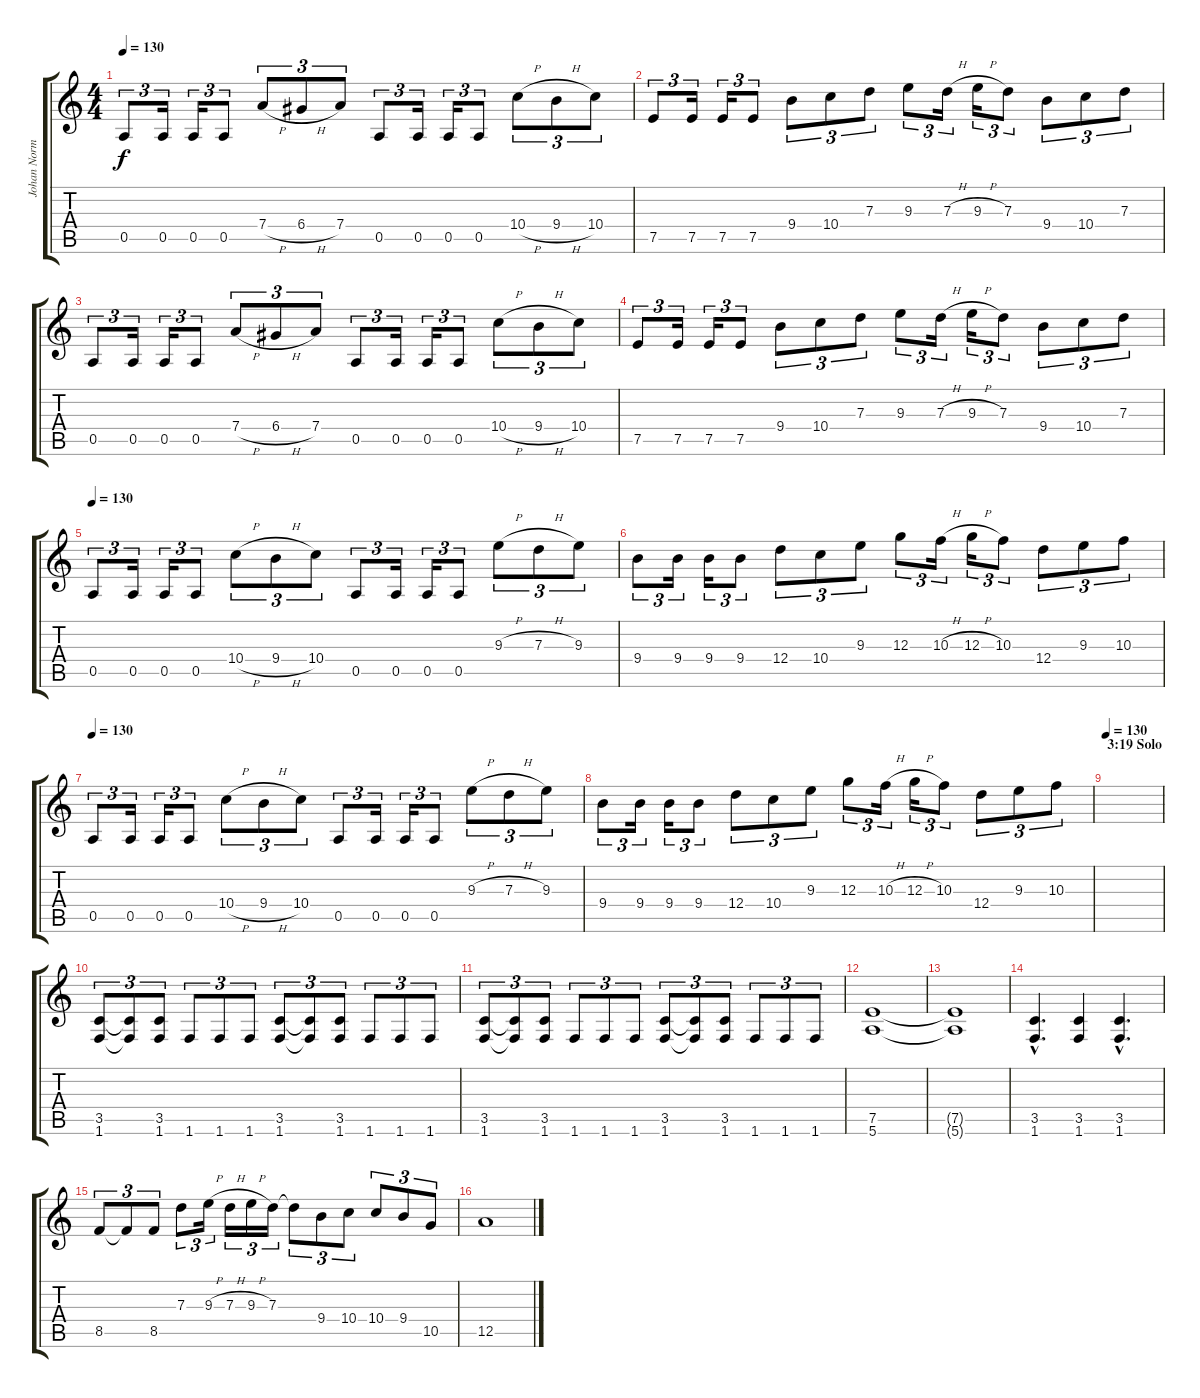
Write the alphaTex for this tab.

\track ("Johan Norman" "Johan Norm") {instrument distortionguitar}
\staff {score tabs}
\tuning (E4 B3 G3 D3 A2 E2) {hide}
\ts (4 4)
\tempo 130
\clef g2
\ks c
0.5.8{tu (3 2) dy f balance 8} 0.5.16{tu (3 2)} 0.5.16{tu (3 2)} 0.5.8{tu (3 2)} 7.4{h}.8{tu (3 2)} 6.4{h}.8{tu (3 2)} 7.4.8{tu (3 2)} 0.5.8{tu (3 2)} 0.5.16{tu (3 2)} 0.5.16{tu (3 2)} 0.5.8{tu (3 2)} 10.4{h}.8{tu (3 2)} 9.4{h}.8{tu (3 2)} 10.4.8{tu (3 2)} |
7.5.8{tu (3 2)} 7.5.16{tu (3 2)} 7.5.16{tu (3 2)} 7.5.8{tu (3 2)} 9.4.8{tu (3 2)} 10.4.8{tu (3 2)} 7.3.8{tu (3 2)} 9.3.8{tu (3 2)} 7.3{h}.16{tu (3 2)} 9.3{h}.16{tu (3 2)} 7.3.8{tu (3 2)} 9.4.8{tu (3 2)} 10.4.8{tu (3 2)} 7.3.8{tu (3 2)} |
0.5.8{tu (3 2)} 0.5.16{tu (3 2)} 0.5.16{tu (3 2)} 0.5.8{tu (3 2)} 7.4{h}.8{tu (3 2)} 6.4{h}.8{tu (3 2)} 7.4.8{tu (3 2)} 0.5.8{tu (3 2)} 0.5.16{tu (3 2)} 0.5.16{tu (3 2)} 0.5.8{tu (3 2)} 10.4{h}.8{tu (3 2)} 9.4{h}.8{tu (3 2)} 10.4.8{tu (3 2)} |
7.5.8{tu (3 2)} 7.5.16{tu (3 2)} 7.5.16{tu (3 2)} 7.5.8{tu (3 2)} 9.4.8{tu (3 2)} 10.4.8{tu (3 2)} 7.3.8{tu (3 2)} 9.3.8{tu (3 2)} 7.3{h}.16{tu (3 2)} 9.3{h}.16{tu (3 2)} 7.3.8{tu (3 2)} 9.4.8{tu (3 2)} 10.4.8{tu (3 2)} 7.3.8{tu (3 2)} |
\tempo 130
0.5.8{tu (3 2) balance 13} 0.5.16{tu (3 2)} 0.5.16{tu (3 2)} 0.5.8{tu (3 2)} 10.4{h}.8{tu (3 2)} 9.4{h}.8{tu (3 2)} 10.4.8{tu (3 2)} 0.5.8{tu (3 2)} 0.5.16{tu (3 2)} 0.5.16{tu (3 2)} 0.5.8{tu (3 2)} 9.3{h}.8{tu (3 2)} 7.3{h}.8{tu (3 2)} 9.3.8{tu (3 2)} |
9.4.8{tu (3 2)} 9.4.16{tu (3 2)} 9.4.16{tu (3 2)} 9.4.8{tu (3 2)} 12.4.8{tu (3 2)} 10.4.8{tu (3 2)} 9.3.8{tu (3 2)} 12.3.8{tu (3 2)} 10.3{h}.16{tu (3 2)} 12.3{h}.16{tu (3 2)} 10.3.8{tu (3 2)} 12.4.8{tu (3 2)} 9.3.8{tu (3 2)} 10.3.8{tu (3 2)} |
\tempo 130
0.5.8{tu (3 2)} 0.5.16{tu (3 2)} 0.5.16{tu (3 2)} 0.5.8{tu (3 2)} 10.4{h}.8{tu (3 2)} 9.4{h}.8{tu (3 2)} 10.4.8{tu (3 2)} 0.5.8{tu (3 2)} 0.5.16{tu (3 2)} 0.5.16{tu (3 2)} 0.5.8{tu (3 2)} 9.3{h}.8{tu (3 2)} 7.3{h}.8{tu (3 2)} 9.3.8{tu (3 2)} |
9.4.8{tu (3 2)} 9.4.16{tu (3 2)} 9.4.16{tu (3 2)} 9.4.8{tu (3 2)} 12.4.8{tu (3 2)} 10.4.8{tu (3 2)} 9.3.8{tu (3 2)} 12.3.8{tu (3 2)} 10.3{h}.16{tu (3 2)} 12.3{h}.16{tu (3 2)} 10.3.8{tu (3 2)} 12.4.8{tu (3 2)} 9.3.8{tu (3 2)} 10.3.8{tu (3 2)} |
\section ("" "3:19 Solo")
\tempo 130
|
(3.5 1.6).8{tu (3 2) volume 14 balance 13} (3.5{t} 1.6{t}).8{tu (3 2)} (3.5 1.6).8{tu (3 2)} 1.6.8{tu (3 2)} 1.6.8{tu (3 2)} 1.6.8{tu (3 2)} (3.5 1.6).8{tu (3 2)} (3.5{t} 1.6{t}).8{tu (3 2)} (3.5 1.6).8{tu (3 2)} 1.6.8{tu (3 2)} 1.6.8{tu (3 2)} 1.6.8{tu (3 2)} |
(3.5 1.6).8{tu (3 2) balance 13} (3.5{t} 1.6{t}).8{tu (3 2)} (3.5 1.6).8{tu (3 2)} 1.6.8{tu (3 2)} 1.6.8{tu (3 2)} 1.6.8{tu (3 2)} (3.5 1.6).8{tu (3 2)} (3.5{t} 1.6{t}).8{tu (3 2)} (3.5 1.6).8{tu (3 2)} 1.6.8{tu (3 2)} 1.6.8{tu (3 2)} 1.6.8{tu (3 2)} |
(7.5 5.6).1 |
(7.5{t} 5.6{t}).1 |
(3.5{hac} 1.6{hac}).4{d} (3.5 1.6).4 (3.5{hac} 1.6{hac}).4{d} |
8.5.8{tu (3 2)} 8.5{t}.8{tu (3 2)} 8.5.8{tu (3 2)} 7.3.8{tu (3 2)} 9.3{h}.16{tu (3 2)} 7.3{h}.16{tu (3 2)} 9.3{h}.16{tu (3 2)} 7.3.16{tu (3 2)} 7.3{t}.8{tu (3 2)} 9.4.8{tu (3 2)} 10.4.8{tu (3 2)} 10.4.8{tu (3 2)} 9.4.8{tu (3 2)} 10.5.8{tu (3 2)} |
12.5.1
